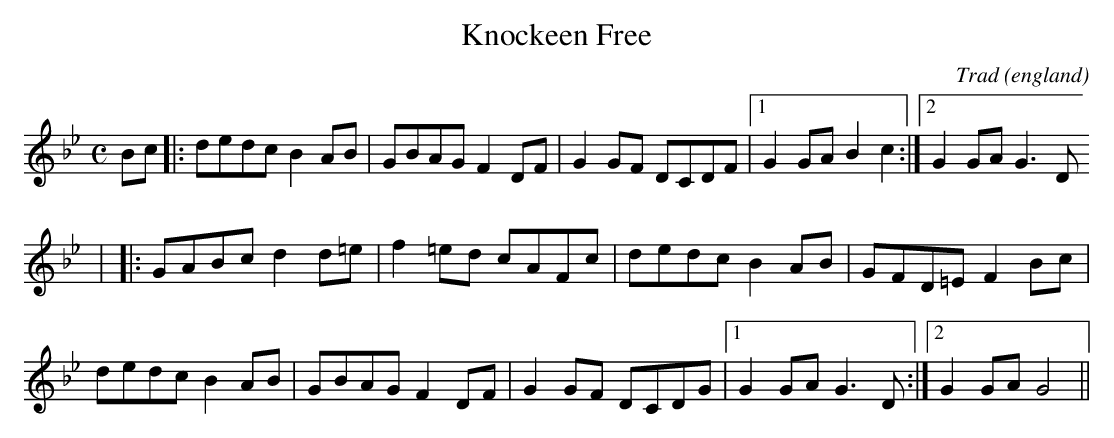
X:1
T:Knockeen Free
O:england
C:Trad
M:C
K:Gm
L:1/8
Bc |: dedc B2 AB | GBAG F2DF | G2 GF DCDF |1 G2 GA B2 c2 :|2 G2 GA G3 D
|
|: GABc d2 d=e | f2 =ed cAFc | dedc B2AB | GFD=E F2 Bc |
dedc B2 AB | GBAG F2 DF | G2 GF DCDG |1 G2 GA G3 D :|2 G2 GA G4 ||
